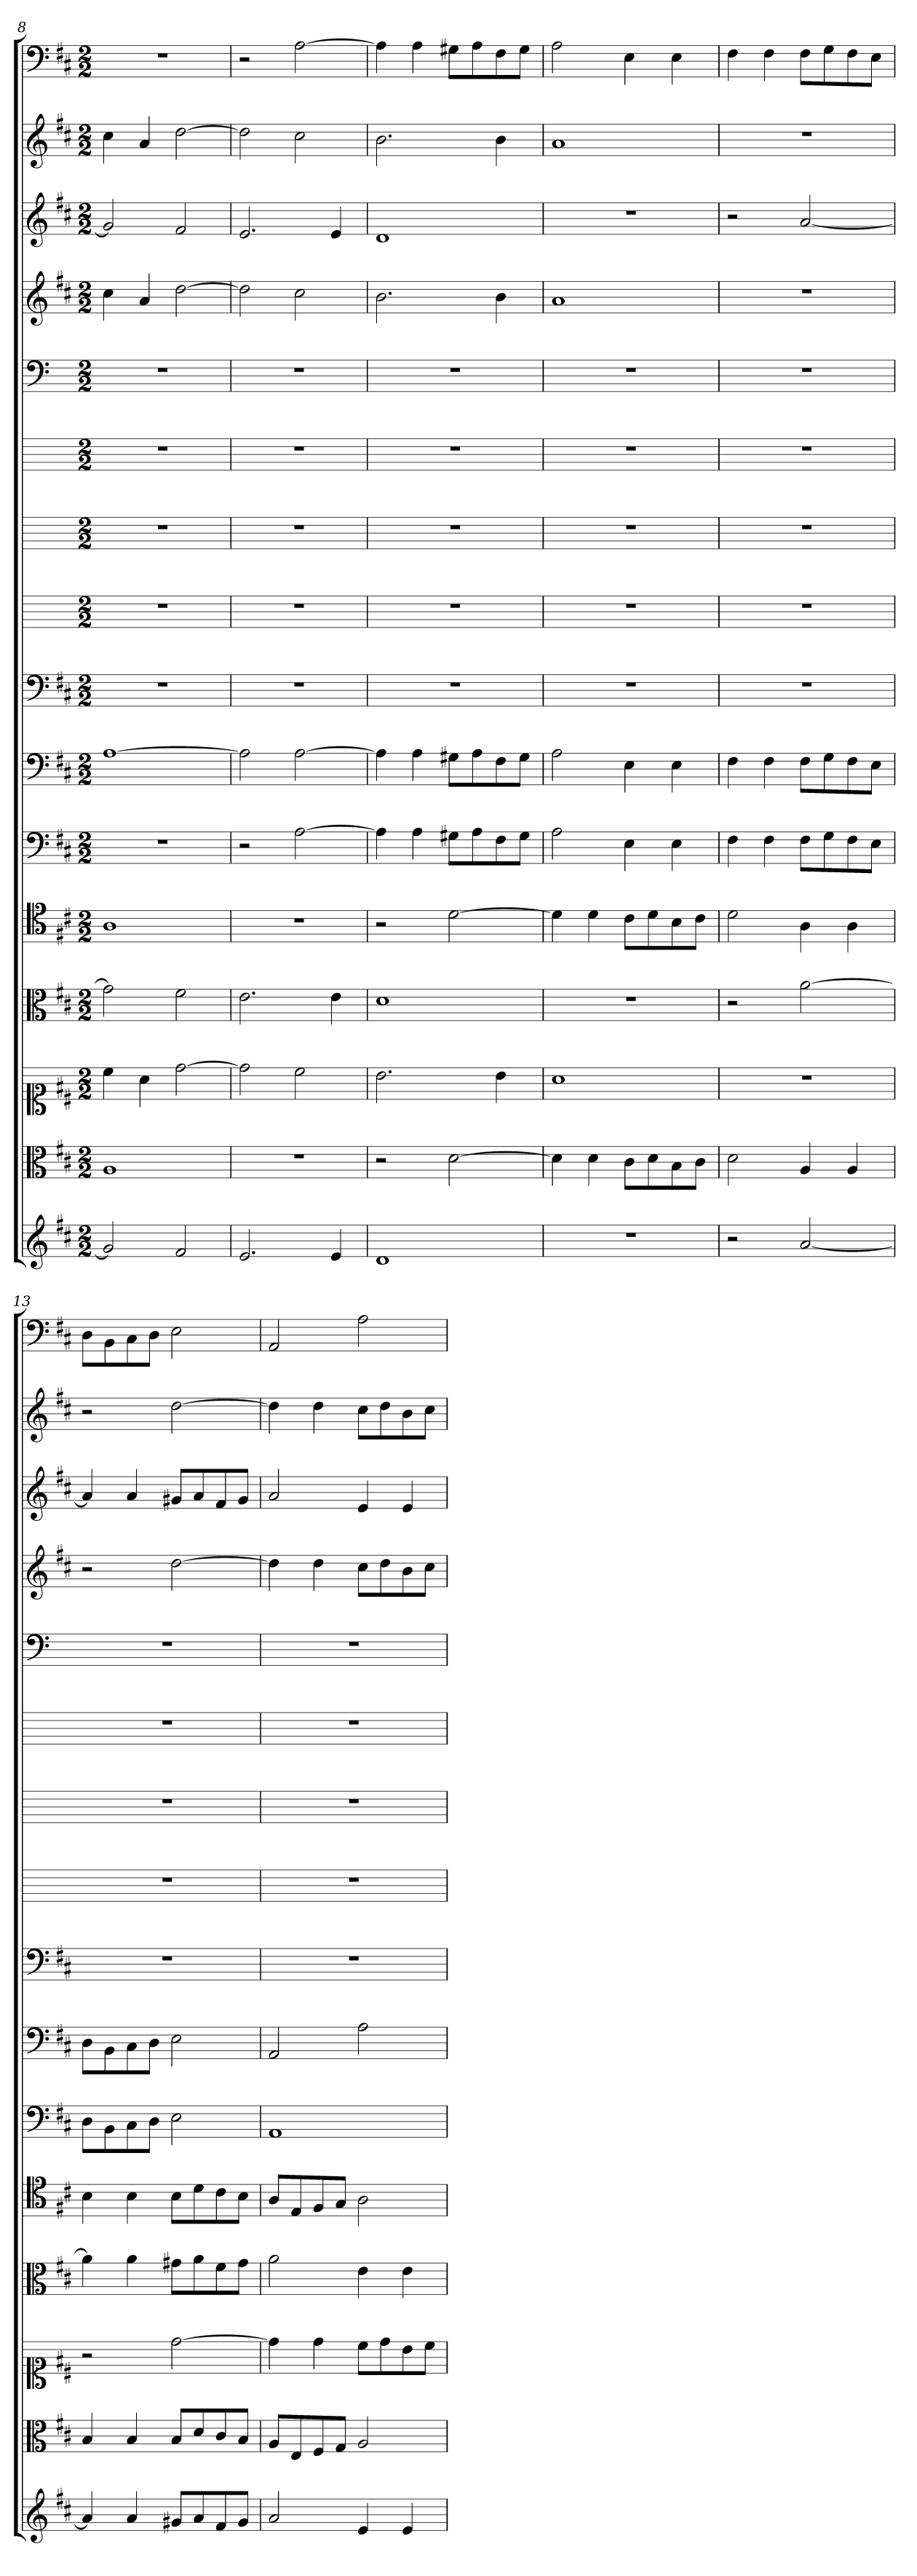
**kern	**kern	**kern	**kern	**kern	**kern	**kern	**kern	**kern	**kern	**kern	**kern	**kern	**kern	**kern	**kern
*part16	*part15	*part14	*part13	*part12	*part11	*part10	*part9	*part8	*part7	*part6	*part5	*part4	*part3	*part2	*part1
*staff16	*staff15	*staff14	*staff13	*staff12	*staff11	*staff10	*staff9	*staff8	*staff7	*staff6	*staff5	*staff4	*staff3	*staff2	*staff1
*	*clefC3	*clefC1	*clefC3	*clefC4	*clefF4	*clefF4	*clefF4	*	*	*	*clefF4	*	*	*	*clefF4
*k[f#c#]	*k[f#c#]	*k[f#c#]	*k[f#c#]	*k[f#c#]	*k[f#c#]	*k[f#c#]	*k[f#c#]	*k[]	*k[]	*k[]	*k[]	*k[f#c#]	*k[f#c#]	*k[f#c#]	*k[f#c#]
*D:	*D:	*D:	*D:	*D:	*D:	*D:	*D:	*	*	*	*	*D:	*D:	*D:	*D:
*M2/2	*M2/2	*M2/2	*M2/2	*M2/2	*M2/2	*M2/2	*M2/2	*M2/2	*M2/2	*M2/2	*M2/2	*M2/2	*M2/2	*M2/2	*M2/2
=8	=8	=8	=8	=8	=8	=8	=8	=8	=8	=8	=8	=8	=8	=8	=8
2g]	1A	4cc#	2g]	1A	1r	[1A	1r	1r	1r	1r	1r	4cc#	2g]	4cc#	1r
.	.	4a	.	.	.	.	.	.	.	.	.	4a	.	4a	.
2f#	.	[2dd	2f#	.	.	.	.	.	.	.	.	[2dd	2f#	[2dd	.
=9	=9	=9	=9	=9	=9	=9	=9	=9	=9	=9	=9	=9	=9	=9	=9
2.e	1r	2dd]	2.e	1r	2r	2A]	1r	1r	1r	1r	1r	2dd]	2.e	2dd]	2r
.	.	2cc#	.	.	[2A	[2A	.	.	.	.	.	2cc#	.	2cc#	[2A
4e	.	.	4e	.	.	.	.	.	.	.	.	.	4e	.	.
=10	=10	=10	=10	=10	=10	=10	=10	=10	=10	=10	=10	=10	=10	=10	=10
1d	2r	2.b	1d	2r	4A]	4A]	1r	1r	1r	1r	1r	2.b	1d	2.b	4A]
.	.	.	.	.	4A	4A	.	.	.	.	.	.	.	.	4A
.	[2d	.	.	[2d	8G#X\L	8G#X\L	.	.	.	.	.	.	.	.	8G#X\L
.	.	.	.	.	8A\	8A\	.	.	.	.	.	.	.	.	8A\
.	.	4b	.	.	8F#\	8F#\	.	.	.	.	.	4b	.	4b	8F#\
.	.	.	.	.	8G#\J	8G#\J	.	.	.	.	.	.	.	.	8G#\J
=11	=11	=11	=11	=11	=11	=11	=11	=11	=11	=11	=11	=11	=11	=11	=11
1r	4d]	1a	1r	4d]	2A	2A	1r	1r	1r	1r	1r	1a	1r	1a	2A
.	4d	.	.	4d	.	.	.	.	.	.	.	.	.	.	.
.	8c#\L	.	.	8c#\L	4E	4E	.	.	.	.	.	.	.	.	4E
.	8d\	.	.	8d\	.	.	.	.	.	.	.	.	.	.	.
.	8B\	.	.	8B\	4E	4E	.	.	.	.	.	.	.	.	4E
.	8c#\J	.	.	8c#\J	.	.	.	.	.	.	.	.	.	.	.
=12	=12	=12	=12	=12	=12	=12	=12	=12	=12	=12	=12	=12	=12	=12	=12
2r	2d	1r	2r	2d	4F#	4F#	1r	1r	1r	1r	1r	1r	2r	1r	4F#
.	.	.	.	.	4F#	4F#	.	.	.	.	.	.	.	.	4F#
[2a	4A	.	[2a	4A	8F#\L	8F#\L	.	.	.	.	.	.	[2a	.	8F#\L
.	.	.	.	.	8G\	8G\	.	.	.	.	.	.	.	.	8G\
.	4A	.	.	4A	8F#\	8F#\	.	.	.	.	.	.	.	.	8F#\
.	.	.	.	.	8E\J	8E\J	.	.	.	.	.	.	.	.	8E\J
=13	=13	=13	=13	=13	=13	=13	=13	=13	=13	=13	=13	=13	=13	=13	=13
4a]	4B	2r	4a]	4B	8D\L	8D\L	1r	1r	1r	1r	1r	2r	4a]	2r	8D\L
.	.	.	.	.	8BB\	8BB\	.	.	.	.	.	.	.	.	8BB\
4a	4B	.	4a	4B	8C#\	8C#\	.	.	.	.	.	.	4a	.	8C#\
.	.	.	.	.	8D\J	8D\J	.	.	.	.	.	.	.	.	8D\J
8g#XL	8B/L	[2dd	8g#X\L	8B\L	2E	2E	.	.	.	.	.	[2dd	8g#XL	[2dd	2E
8a	8d/	.	8a\	8d\	.	.	.	.	.	.	.	.	8a	.	.
8f#	8c#/	.	8f#\	8c#\	.	.	.	.	.	.	.	.	8f#	.	.
8g#J	8B/J	.	8g#\J	8B\J	.	.	.	.	.	.	.	.	8g#J	.	.
=14	=14	=14	=14	=14	=14	=14	=14	=14	=14	=14	=14	=14	=14	=14	=14
2a	8A/L	4dd]	2a	8A/L	1AA	2AA	1r	1r	1r	1r	1r	4dd]	2a	4dd]	2AA
.	8E/	.	.	8E/	.	.	.	.	.	.	.	.	.	.	.
.	8F#/	4dd	.	8F#/	.	.	.	.	.	.	.	4dd	.	4dd	.
.	8G/J	.	.	8G/J	.	.	.	.	.	.	.	.	.	.	.
4e	2A	8cc#\L	4e	2A	.	2A	.	.	.	.	.	8cc#L	4e	8cc#L	2A
.	.	8dd\	.	.	.	.	.	.	.	.	.	8dd	.	8dd	.
4e	.	8b\	4e	.	.	.	.	.	.	.	.	8b	4e	8b	.
.	.	8cc#\J	.	.	.	.	.	.	.	.	.	8cc#J	.	8cc#J	.
=	=	=	=	=	=	=	=	=	=	=	=	=	=	=	=
*-	*-	*-	*-	*-	*-	*-	*-	*-	*-	*-	*-	*-	*-	*-	*-
